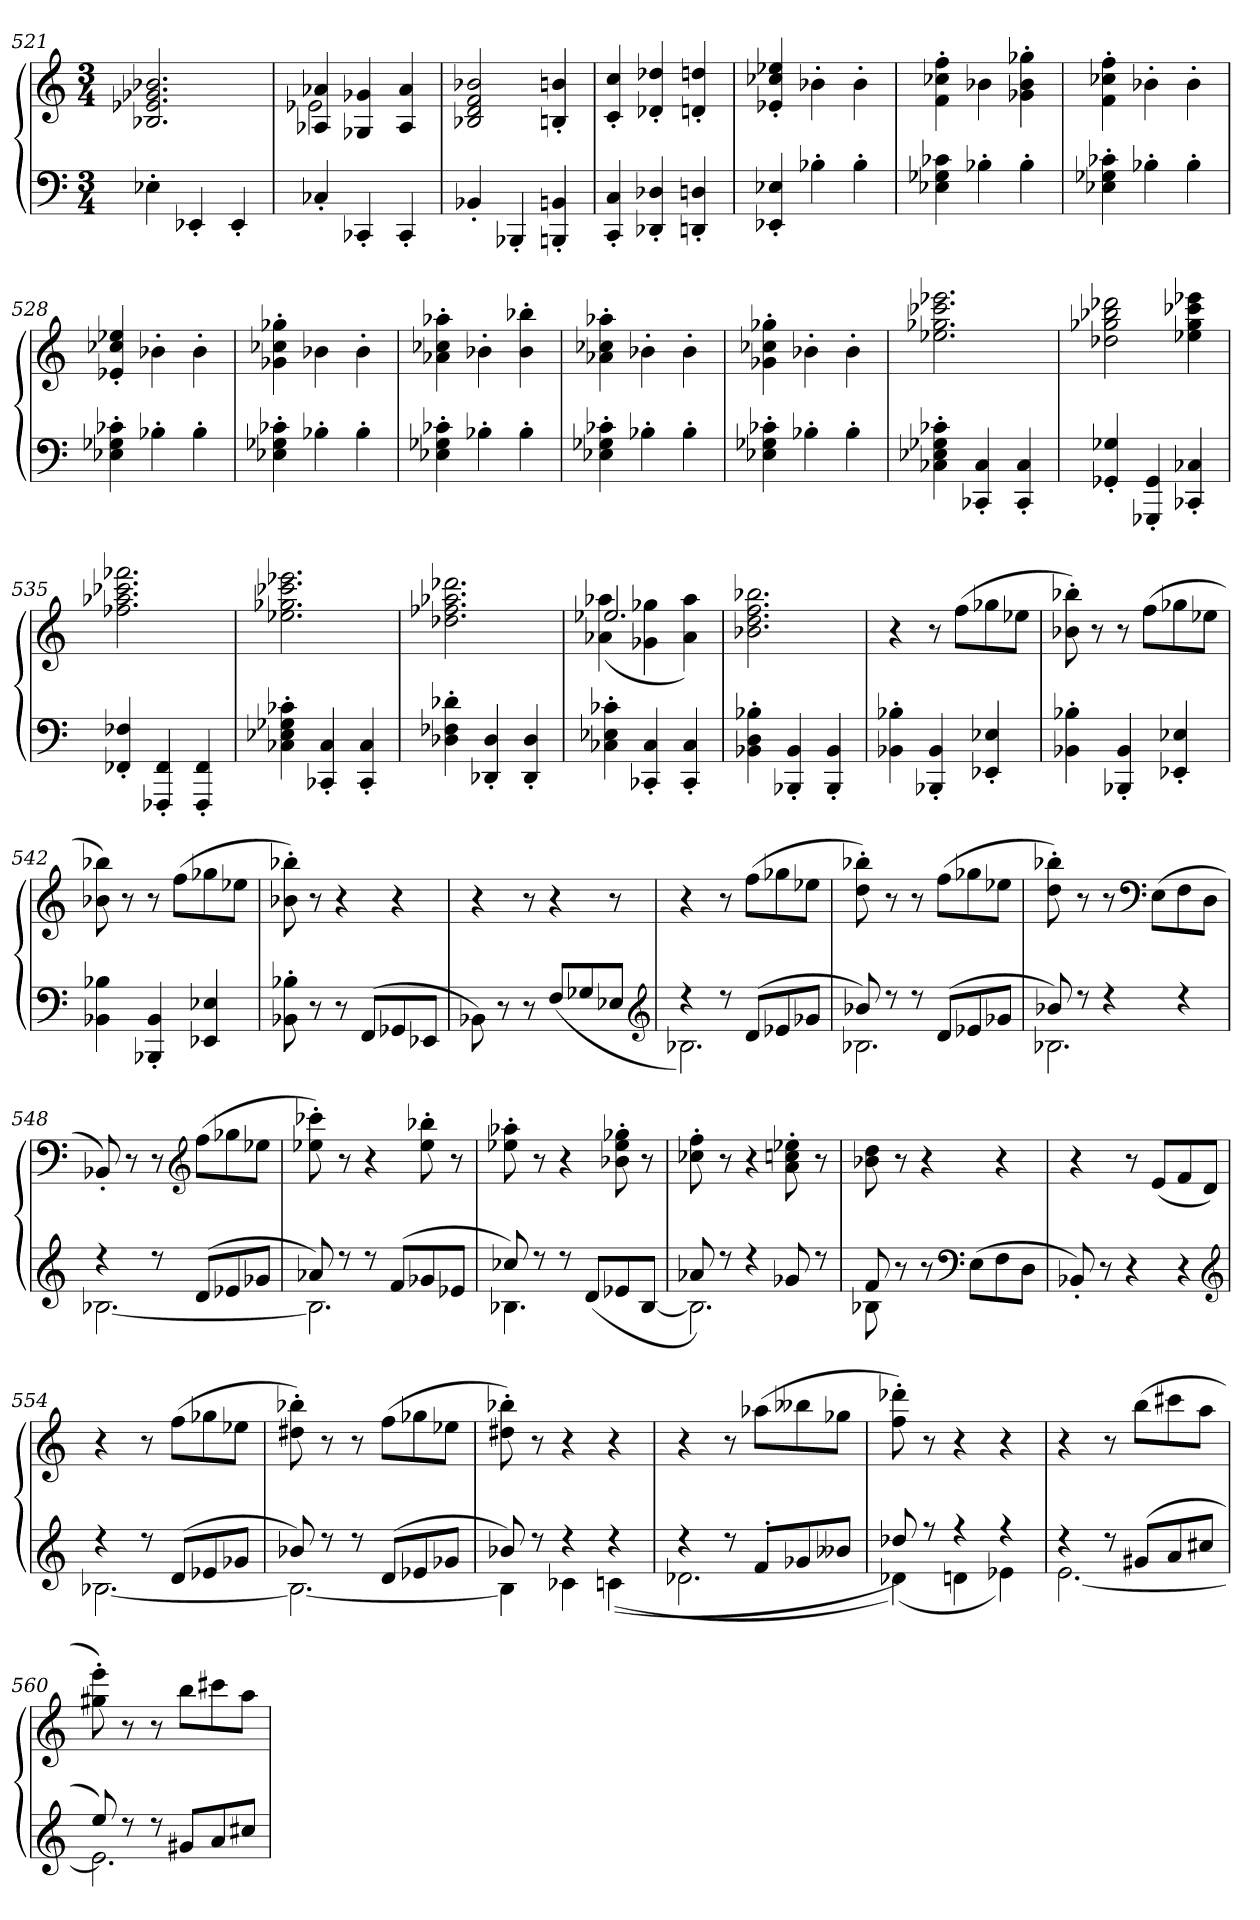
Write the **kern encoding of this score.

**kern	**kern
*part1	*part1
*staff2	*staff1
*clefF4	*clefG2
*k[]	*k[]
*M3/4	*M3/4
=521	=521
4E-X'\	2.B-X/ 2.e-X/ 2.g-X/ 2.b-X/
4EE-X'/	.
4EE-'/	.
=522	=522
*	*^
4C-X'/	4A-X/ 4a-X/	2e-X\
4CC-X'/	4G-X/ 4g-X/	.
4CC-'/	4A-/ 4a-/	4ryy
*	*v	*v
=523	=523
4BB-X'/	2B-X/ 2d/ 2f/ 2b-X/
4BBB-X'/	.
4BBBn'/ 4BBn'/	4Bn'/ 4bn'/
=524	=524
4CC'/ 4C'/	4c'/ 4cc'/
4DD-X'/ 4D-X'/	4d-X'/ 4dd-X'/
4DDn'/ 4Dn'/	4dn'/ 4ddn'/
=525	=525
4EE-X'/ 4E-X'/	4e-X'/ 4cc-X'/ 4ee-X'/
4B-X'\	4b-X'\
4B-'\	4b-'\
=526	=526
4E-X\ 4G-X\ 4c-X\	4f'\ 4cc-X'\ 4ff'\
4B-X'\	4b-X\
4B-'\	4g-X'\ 4b-'\ 4gg-X'\
=527	=527
4E-X'\ 4G-X'\ 4c-X'\	4f'\ 4cc-X'\ 4ff'\
4B-X'\	4b-X'\
4B-'\	4b-'\
=528	=528
4E-X'\ 4G-X'\ 4c-X'\	4e-X'/ 4cc-X'/ 4ee-X'/
4B-X'\	4b-X'\
4B-'\	4b-'\
=529	=529
4E-X'\ 4G-X'\ 4c-X'\	4g-X'\ 4cc-X'\ 4gg-X'\
4B-X'\	4b-X\
4B-'\	4b-'\
=530	=530
4E-X'\ 4G-X'\ 4c-X'\	4a-X'\ 4cc-X'\ 4aa-X'\
4B-X'\	4b-X'\
4B-'\	4b-'\ 4bb-X'\
=531	=531
4E-X'\ 4G-X'\ 4c-X'\	4a-X'\ 4cc-X'\ 4aa-X'\
4B-X'\	4b-X'\
4B-'\	4b-'\
=532	=532
4E-X'\ 4G-X'\ 4c-X'\	4g-X'\ 4cc-X'\ 4gg-X'\
4B-X'\	4b-X'\
4B-'\	4b-'\
=533	=533
4C-X'\ 4E-X'\ 4G-X'\ 4c-X'\	2.ee-X\ 2.gg-X\ 2.ccc-X\ 2.eee-X\
4CC-X'/ 4C-'/	.
4CC-'/ 4C-'/	.
=534	=534
4GG-X'/ 4G-X'/	2dd-X\ 2gg-X\ 2bb-X\ 2ddd-X\
4GGG-X'/ 4GG-'/	.
4CC-X'/ 4C-X'/	4ee-X\ 4gg-\ 4ccc-X\ 4eee-X\
=535	=535
4FF-X'/ 4F-X'/	2.ff-X\ 2.aa-X\ 2.ccc-X\ 2.fff-X\
4FFF-X'/ 4FF-'/	.
4FFF-'/ 4FF-'/	.
=536	=536
4C-X'\ 4E-X'\ 4G-X'\ 4c-X'\	2.ee-X\ 2.gg-X\ 2.ccc-X\ 2.eee-X\
4CC-X'/ 4C-'/	.
4CC-'/ 4C-'/	.
=537	=537
4D-X'\ 4F-X'\ 4d-X'\	2.dd-X\ 2.ff-X\ 2.aa-X\ 2.ddd-X\
4DD-X'/ 4D-'/	.
4DD-'/ 4D-'/	.
=538	=538
*	*^
4C-X'\ 4E-X'\ 4c-X'\	2.ee-X/	(4a-X\ 4aa-X\
4CC-X'/ 4C-'/	.	4g-X\ 4gg-X\
4CC-'/ 4C-'/	.	4a-\ 4aa-\)
*	*v	*v
=539	=539
4BB-X'\ 4D'\ 4B-X'\	2.b-X\ 2.dd\ 2.ff\ 2.bb-X\
4BBB-X'/ 4BB-'/	.
4BBB-'/ 4BB-'/	.
=540	=540
4BB-X'\ 4B-X'\	4r
4BBB-X'/ 4BB-'/	8r
.	(8ff\L
4EE-X'/ 4E-X'/	8gg-X\
.	8ee-X\J
=541	=541
4BB-X'\ 4B-X'\	8b-X'\ 8bb-X'\)
.	8r
4BBB-X'/ 4BB-'/	8r
.	(8ff\L
4EE-X'/ 4E-X'/	8gg-X\
.	8ee-X\J
=542	=542
4BB-X\ 4B-X\	8b-X\ 8bb-X\)
.	8r
4BBB-X'/ 4BB-'/	8r
.	(8ff\L
4EE-X/ 4E-X/	8gg-X\
.	8ee-X\J
=543	=543
8BB-X'\ 8B-X'\	8b-X'\ 8bb-X'\)
8r	8r
8r	4r
(8FF/L	.
8GG-X/	4r
8EE-X/J	.
=544	=544
8BB-X\)	4r
8r	.
8r	8r
(8F/L	4r
8G-X/	.
8E-X/J	8r
*clefG2	*
=545	=545
*^	*
4r	2.B-X\)	4r
8r	.	8r
(8d/L	.	(8ff\L
8e-X/	.	8gg-X\
8g-X/J	.	8ee-X\J
=546	=546	=546
8b-X/)	2.B-X\	8dd'\ 8bb-X'\)
8r	.	8r
8r	.	8r
(8d/L	.	(8ff\L
8e-X/	.	8gg-X\
8g-X/J	.	8ee-X\J
=547	=547	=547
8b-X/)	2.B-X\	8dd'\ 8bb-X'\)
8r	.	8r
4r	.	8r
*	*	*clefF4
.	.	(8E\L
4r	.	8F\
.	.	8D\J
=548	=548	=548
4r	[2.B-X\	8BB-X'/)
.	.	8r
8r	.	8r
*	*	*clefG2
(8d/L	.	(8ff\L
8e-X/	.	8gg-X\
8g-X/J	.	8ee-X\J
=549	=549	=549
8a-X/)	2.B-\]	8ee-X'\ 8ccc-X'\)
8r	.	8r
8r	.	4r
(8f/L	.	.
8g-X/	.	8ee-'\ 8bb-X'\
8e-X/J	.	8r
=550	=550	=550
8cc-X/)	4.B-X\	8ee-X'\ 8aa-X'\
8r	.	8r
8r	.	4r
(8d/L	4.ryy	.
8e-X/	.	8b-X'\ 8ee-'\ 8gg-X'\
[8B-/J	.	8r
=551	=551	=551
8a-X/)	2.B-\]	8cc-X'\ 8ff'\
8r	.	8r
4r	.	4r
8g-X/	.	8a'\ 8ccn'\ 8ee-X'\
8r	.	8r
=552	=552	=552
8f/	8B-X\	8b-X\ 8dd\
8r	2ryy	8r
8r	.	4r
*clefF4	*	*
(8E\L	.	.
8F\	.	4r
8D\J	8ryy	.
*v	*v	*
=553	=553
8BB-X'/)	4r
8r	.
4r	8r
.	(8e/L
4r	8f/
.	8d/J)
*clefG2	*
=554	=554
*^	*
4r	[2.B-X\	4r
8r	.	8r
(8d/L	.	(8ff\L
8e-X/	.	8gg-X\
8g-X/J	.	8ee-X\J
=555	=555	=555
8b-X/)	2.B-\_	8dd#X'\ 8bb-X'\)
8r	.	8r
8r	.	8r
(8d/L	.	(8ff\L
8e-X/	.	8gg-X\
8g-X/J	.	8ee-X\J
=556	=556	=556
8b-X/)	4B-\]	8dd#X'\ 8bb-X'\)
8r	.	8r
4r	4c-X\	4r
4r	((4cn\	4r
=557	=557	=557
4r	2.d-X\	4r
8r	.	8r
8f'/L	.	(8aa-X\L
8g-X/	.	8bb--X\
8b--X/J	.	8gg-X\J
=558	=558	=558
8dd-X/)	(4d-X\)	8ff'\ 8ddd-X'\)
8r	.	8r
4r	4dn\	4r
4r	4e-X\)	4r
=559	=559	=559
4r	[2.e\	4r
8r	.	8r
(8g#X/L	.	(8bb\L
8a/	.	8ccc#X\
8cc#X/J	.	8aa\J
=560	=560	=560
8ee/)	2.e\]	8gg#X'\ 8eee'\)
8r	.	8r
8r	.	8r
8g#X/L	.	8bb\L
8a/	.	8ccc#X\
8cc#X/J	.	8aa\J
*v	*v	*
=	=
*-	*-
